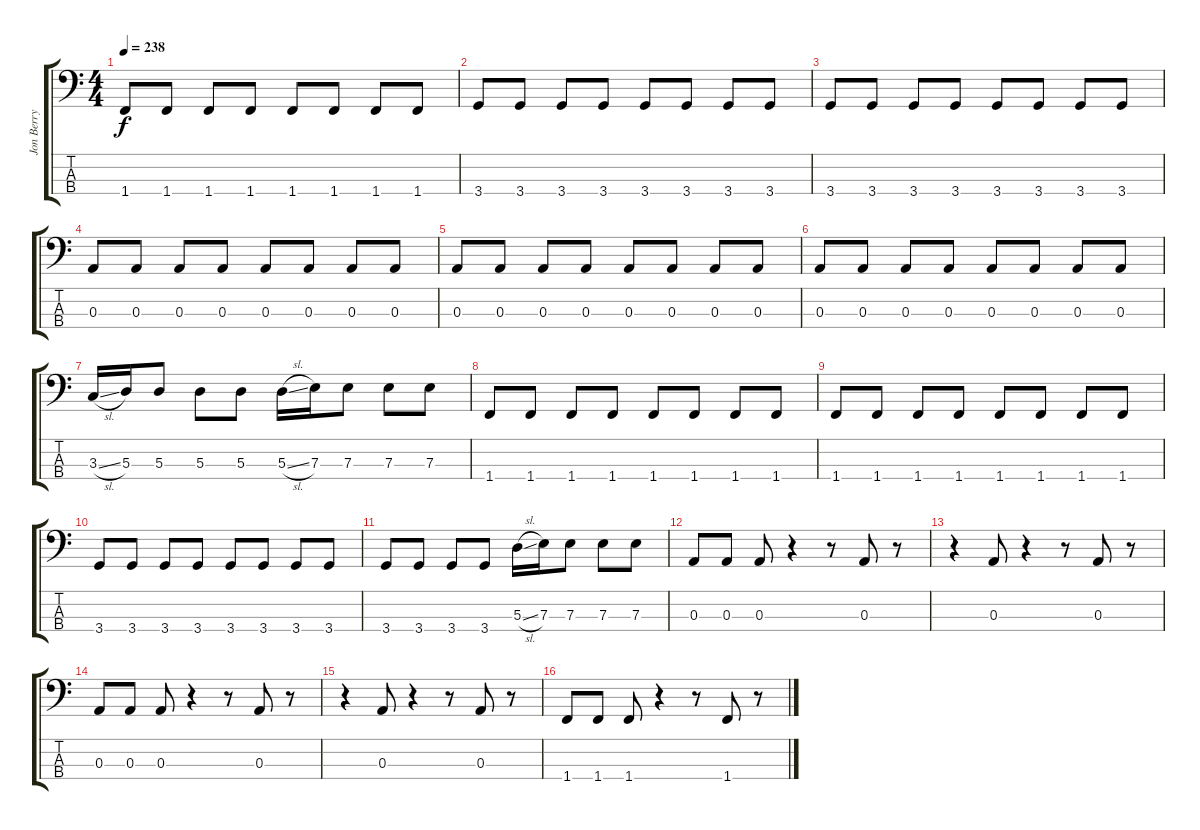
\track ("Jon Berry" "Jon Berry") {instrument electricbasspick}
\staff {score tabs}
\tuning (G2 D2 A1 E1) {hide}
\ts (4 4)
\tempo 238
\clef f4
\ks c
1.4.8{dy f} 1.4.8 1.4.8 1.4.8 1.4.8 1.4.8 1.4.8 1.4.8 |
3.4.8 3.4.8 3.4.8 3.4.8 3.4.8 3.4.8 3.4.8 3.4.8 |
3.4.8 3.4.8 3.4.8 3.4.8 3.4.8 3.4.8 3.4.8 3.4.8 |
0.3.8 0.3.8 0.3.8 0.3.8 0.3.8 0.3.8 0.3.8 0.3.8 |
0.3.8 0.3.8 0.3.8 0.3.8 0.3.8 0.3.8 0.3.8 0.3.8 |
0.3.8 0.3.8 0.3.8 0.3.8 0.3.8 0.3.8 0.3.8 0.3.8 |
3.3{sl}.16 5.3.16 5.3.8 5.3.8 5.3.8 5.3{sl}.16 7.3.16 7.3.8 7.3.8 7.3.8 |
1.4.8 1.4.8 1.4.8 1.4.8 1.4.8 1.4.8 1.4.8 1.4.8 |
1.4.8 1.4.8 1.4.8 1.4.8 1.4.8 1.4.8 1.4.8 1.4.8 |
3.4.8 3.4.8 3.4.8 3.4.8 3.4.8 3.4.8 3.4.8 3.4.8 |
3.4.8 3.4.8 3.4.8 3.4.8 5.3{sl}.16 7.3.16 7.3.8 7.3.8 7.3.8 |
0.3.8 0.3.8 0.3.8 r.4 r.8 0.3.8 r.8 |
r.4 0.3.8 r.4 r.8 0.3.8 r.8 |
0.3.8 0.3.8 0.3.8 r.4 r.8 0.3.8 r.8 |
r.4 0.3.8 r.4 r.8 0.3.8 r.8 |
1.4.8 1.4.8 1.4.8 r.4 r.8 1.4.8 r.8
